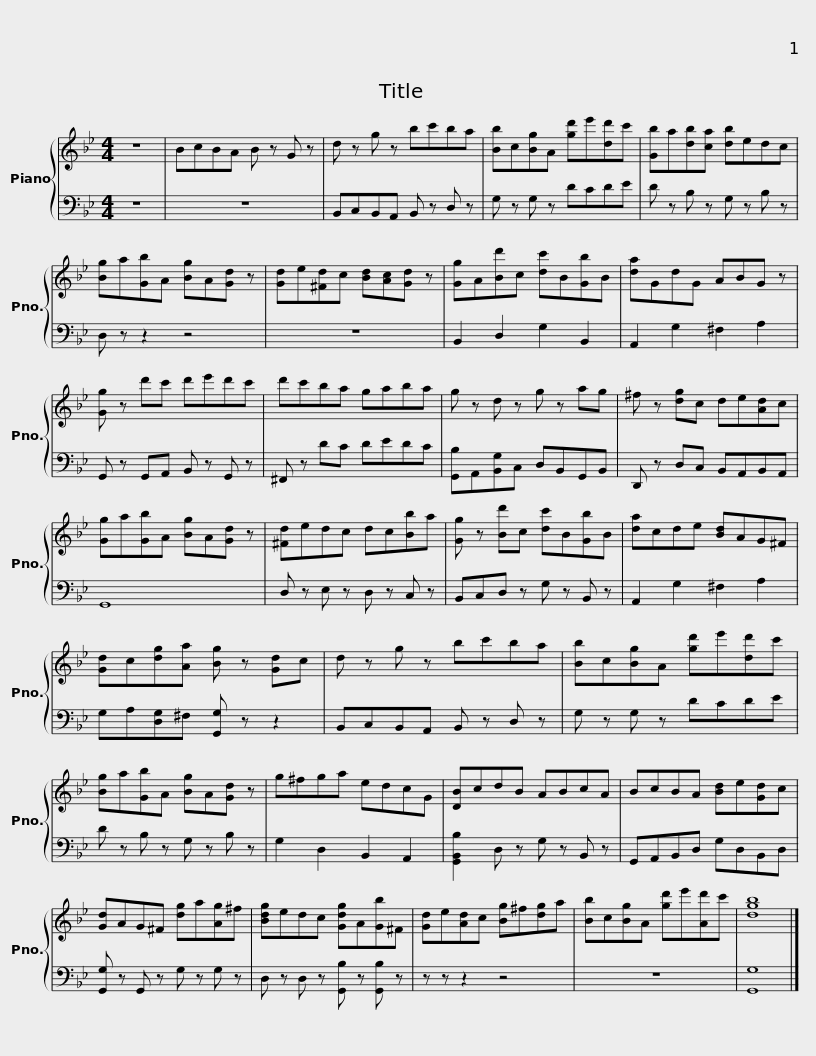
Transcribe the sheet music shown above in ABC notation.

X:1
%%score { 1 | 2 }
L:1/8
M:4/4
I:linebreak $
K:Bb
V:1 treble
V:2 bass
V:1
 z8 | BcBA B z G z | d z g z bc'ba | [Bb]c[Bg]A [gd']e'[dd']c' | [Gb]a[db][ca] [db]edc |$ %5
 [Bg]a[Gb]A [Bg]A[Gd] z | [Gd]e[^Fd]c [Bd][Ac][Gd] z | [Gg]A[Bd']c [dc']B[Gb]B | [da]GdG ABG z | [Gg] z d'c' d'e'd'c' |$ %10
 d'c'ba gaba | g z d z g z ag | ^f z [dg]c de[Ad]c | [Gg]a[Gb]A [Bg]A[Gd] z |$ [^Fd]edc dc[Bb]a | %15
 [Gg] z [Bd']c [dc']B[Gb]B | [da]cde [Bd]AG^F | [Gd]c[dg][Aa] [Bg] z [Gd]c | d z g z bc'ba |$ [Bb]c[Bg]A [gd']e'[dd']c' | %20
 [Bg]a[Gb]A [Bg]A[Gd] z | g^fga edcG | [DB]cdB ABcA | BcBA [Bd]e[Gd]c |$ [Gd]AG^F [dg]a[Ag]^f | %25
 [Bdg]edc [Gdg]A[Gb]^F | [Gd]e[Ad]c [Bg]^f[dg]a | [Bb]c[Bg]A [gd']e'[Ad']c' | [dgb]8 |] %29
V:2
 z8 | z8 | B,,C,B,,A,, B,, z D, z | G, z G, z DCDE | D z B, z G, z B, z |$ %5
 D, z z2 z4 | z8 | B,,2 D,2 G,2 B,,2 | A,,2 G,2 ^F,2 A,2 | G,, z G,,A,, B,, z G,, z |$ %10
 ^F,, z DC DEDC | [G,,B,]A,,[B,,G,]C, D,B,,G,,B,, | D,, z D,C, B,,A,,B,,A,, | G,,8 |$ D, z E, z D, z C, z | %15
 B,,C,D, z G, z B,, z | A,,2 G,2 ^F,2 A,2 | G,A,[D,G,]^F, [G,,G,] z z2 | B,,C,B,,A,, B,, z D, z |$ G, z G, z DCDE | %20
 D z B, z G, z B, z | G,2 D,2 B,,2 A,,2 | [G,,B,,B,]2 D, z G, z B,, z | G,,A,,B,,D, G,D,B,,D, |$ [G,,G,] z G,, z G, z G, z | %25
 D, z D, z [G,,B,] z [G,,B,] z | z z z2 z4 | z8 | [G,,G,]8 |] %29
